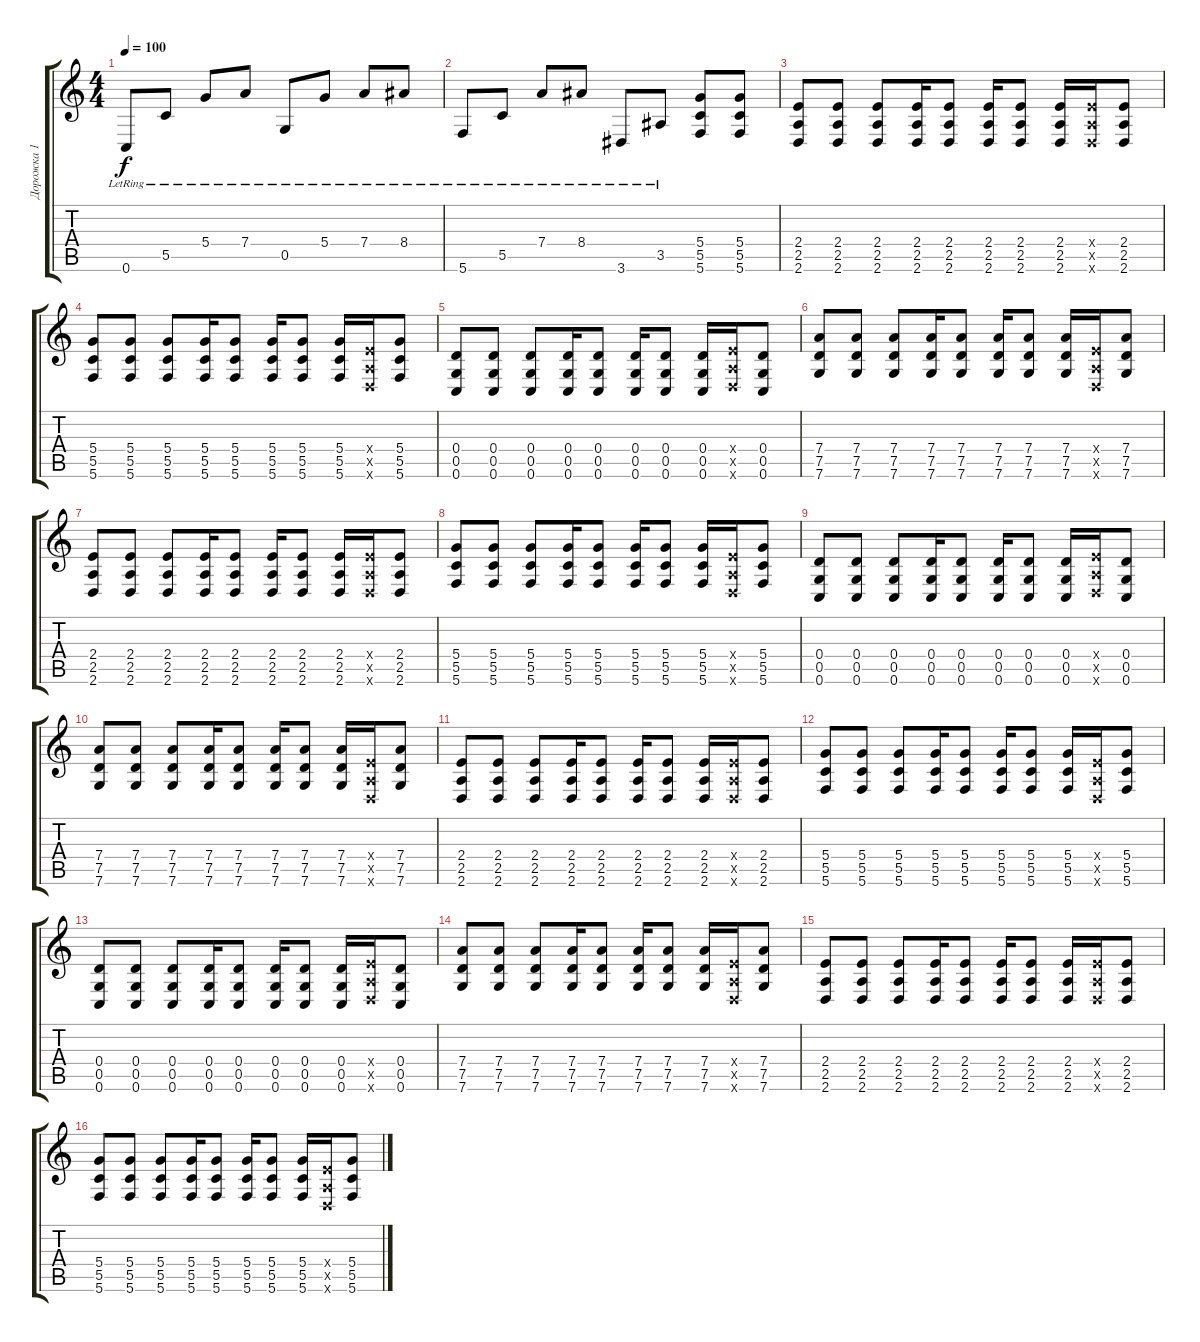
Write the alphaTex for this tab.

\track ("Дорожка 1" "Дорожка 1") {instrument electricguitarclean}
\staff {score tabs}
\tuning (E4 B3 G3 D3 G2 C2) {hide}
\ts (4 4)
\tempo 100
\clef g2
\ks c
0.6{lr}.8{dy f} 5.5{lr}.8 5.4{lr}.8 7.4{lr}.8 0.5{lr}.8 5.4{lr}.8 7.4{lr}.8 8.4{lr}.8 |
5.6{lr}.8 5.5{lr}.8 7.4{lr}.8 8.4{lr}.8 3.6{lr}.8 3.5{lr}.8 (5.4 5.5 5.6).8{instrument distortionguitar} (5.4 5.5 5.6).8 |
(2.4 2.5 2.6).8 (2.4 2.5 2.6).8 (2.4 2.5 2.6).8 (2.4 2.5 2.6).16 (2.4 2.5 2.6).8 (2.4 2.5 2.6).16 (2.4 2.5 2.6).8 (2.4 2.5 2.6).16 (2.4{x} 2.5{x} 2.6{x}).16 (2.4 2.5 2.6).8 |
(5.4 5.5 5.6).8 (5.4 5.5 5.6).8 (5.4 5.5 5.6).8 (5.4 5.5 5.6).16 (5.4 5.5 5.6).8 (5.4 5.5 5.6).16 (5.4 5.5 5.6).8 (5.4 5.5 5.6).16 (2.4{x} 2.5{x} 2.6{x}).16 (5.4 5.5 5.6).8 |
(0.4 0.5 0.6).8 (0.4 0.5 0.6).8 (0.4 0.5 0.6).8 (0.4 0.5 0.6).16 (0.4 0.5 0.6).8 (0.4 0.5 0.6).16 (0.4 0.5 0.6).8 (0.4 0.5 0.6).16 (2.4{x} 2.5{x} 2.6{x}).16 (0.4 0.5 0.6).8 |
(7.4 7.5 7.6).8 (7.4 7.5 7.6).8 (7.4 7.5 7.6).8 (7.4 7.5 7.6).16 (7.4 7.5 7.6).8 (7.4 7.5 7.6).16 (7.4 7.5 7.6).8 (7.4 7.5 7.6).16 (2.4{x} 2.5{x} 2.6{x}).16 (7.4 7.5 7.6).8 |
(2.4 2.5 2.6).8 (2.4 2.5 2.6).8 (2.4 2.5 2.6).8 (2.4 2.5 2.6).16 (2.4 2.5 2.6).8 (2.4 2.5 2.6).16 (2.4 2.5 2.6).8 (2.4 2.5 2.6).16 (2.4{x} 2.5{x} 2.6{x}).16 (2.4 2.5 2.6).8 |
(5.4 5.5 5.6).8 (5.4 5.5 5.6).8 (5.4 5.5 5.6).8 (5.4 5.5 5.6).16 (5.4 5.5 5.6).8 (5.4 5.5 5.6).16 (5.4 5.5 5.6).8 (5.4 5.5 5.6).16 (2.4{x} 2.5{x} 2.6{x}).16 (5.4 5.5 5.6).8 |
(0.4 0.5 0.6).8 (0.4 0.5 0.6).8 (0.4 0.5 0.6).8 (0.4 0.5 0.6).16 (0.4 0.5 0.6).8 (0.4 0.5 0.6).16 (0.4 0.5 0.6).8 (0.4 0.5 0.6).16 (2.4{x} 2.5{x} 2.6{x}).16 (0.4 0.5 0.6).8 |
(7.4 7.5 7.6).8 (7.4 7.5 7.6).8 (7.4 7.5 7.6).8 (7.4 7.5 7.6).16 (7.4 7.5 7.6).8 (7.4 7.5 7.6).16 (7.4 7.5 7.6).8 (7.4 7.5 7.6).16 (2.4{x} 2.5{x} 2.6{x}).16 (7.4 7.5 7.6).8 |
(2.4 2.5 2.6).8 (2.4 2.5 2.6).8 (2.4 2.5 2.6).8 (2.4 2.5 2.6).16 (2.4 2.5 2.6).8 (2.4 2.5 2.6).16 (2.4 2.5 2.6).8 (2.4 2.5 2.6).16 (2.4{x} 2.5{x} 2.6{x}).16 (2.4 2.5 2.6).8 |
(5.4 5.5 5.6).8 (5.4 5.5 5.6).8 (5.4 5.5 5.6).8 (5.4 5.5 5.6).16 (5.4 5.5 5.6).8 (5.4 5.5 5.6).16 (5.4 5.5 5.6).8 (5.4 5.5 5.6).16 (2.4{x} 2.5{x} 2.6{x}).16 (5.4 5.5 5.6).8 |
(0.4 0.5 0.6).8 (0.4 0.5 0.6).8 (0.4 0.5 0.6).8 (0.4 0.5 0.6).16 (0.4 0.5 0.6).8 (0.4 0.5 0.6).16 (0.4 0.5 0.6).8 (0.4 0.5 0.6).16 (2.4{x} 2.5{x} 2.6{x}).16 (0.4 0.5 0.6).8 |
(7.4 7.5 7.6).8 (7.4 7.5 7.6).8 (7.4 7.5 7.6).8 (7.4 7.5 7.6).16 (7.4 7.5 7.6).8 (7.4 7.5 7.6).16 (7.4 7.5 7.6).8 (7.4 7.5 7.6).16 (2.4{x} 2.5{x} 2.6{x}).16 (7.4 7.5 7.6).8 |
(2.4 2.5 2.6).8 (2.4 2.5 2.6).8 (2.4 2.5 2.6).8 (2.4 2.5 2.6).16 (2.4 2.5 2.6).8 (2.4 2.5 2.6).16 (2.4 2.5 2.6).8 (2.4 2.5 2.6).16 (2.4{x} 2.5{x} 2.6{x}).16 (2.4 2.5 2.6).8 |
(5.4 5.5 5.6).8 (5.4 5.5 5.6).8 (5.4 5.5 5.6).8 (5.4 5.5 5.6).16 (5.4 5.5 5.6).8 (5.4 5.5 5.6).16 (5.4 5.5 5.6).8 (5.4 5.5 5.6).16 (2.4{x} 2.5{x} 2.6{x}).16 (5.4 5.5 5.6).8
